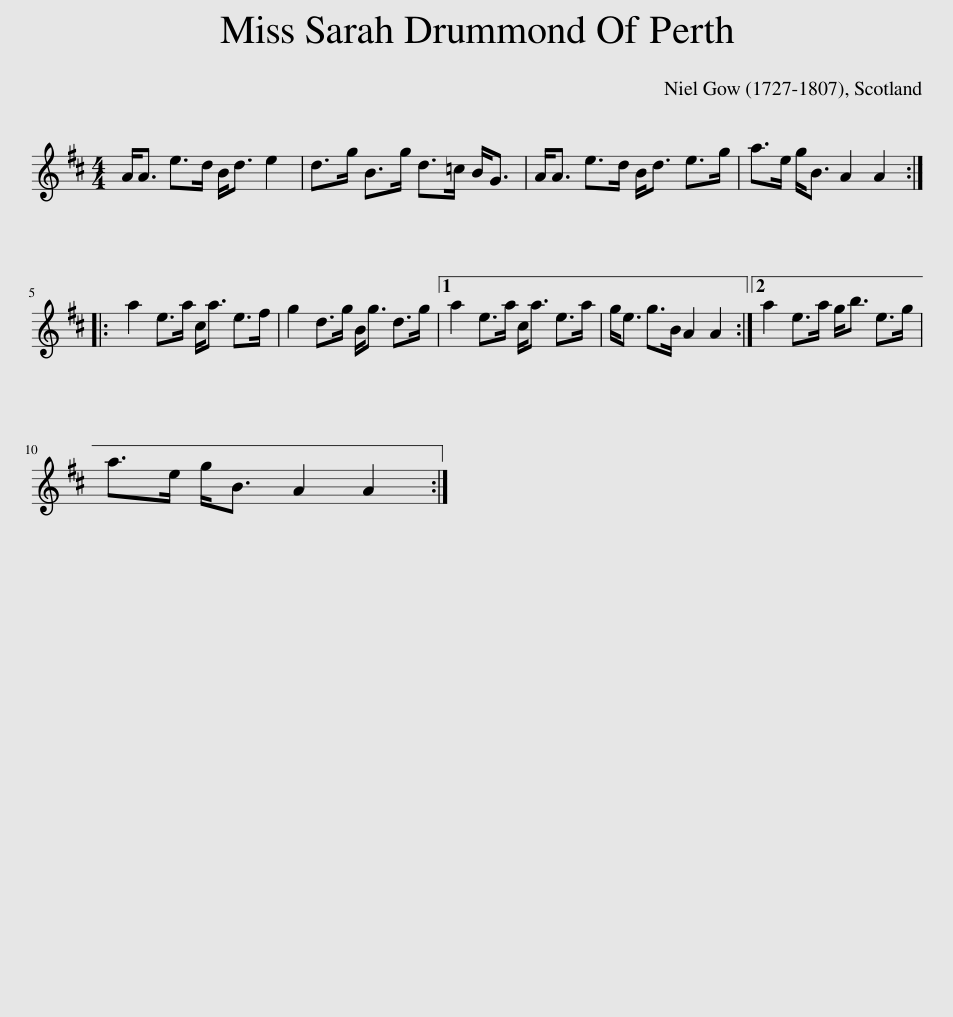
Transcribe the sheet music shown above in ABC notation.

X:1
L:1/8
M:4/4
I:linebreak $
K:D
V:1 treble
V:1
 A<A e>d B<d e2 | d>g B>g d>=c B<G | A<A e>d B<d e>g | a>e g<B A2 A2 ::$ a2 e>a c<a e>f | %5
 g2 d>g B<g d>g |1 a2 e>a c<a e>a | g<e g>B A2 A2 :|2 a2 e>a g<b e>g |$ a>e g<B A2 A2 :| %10
